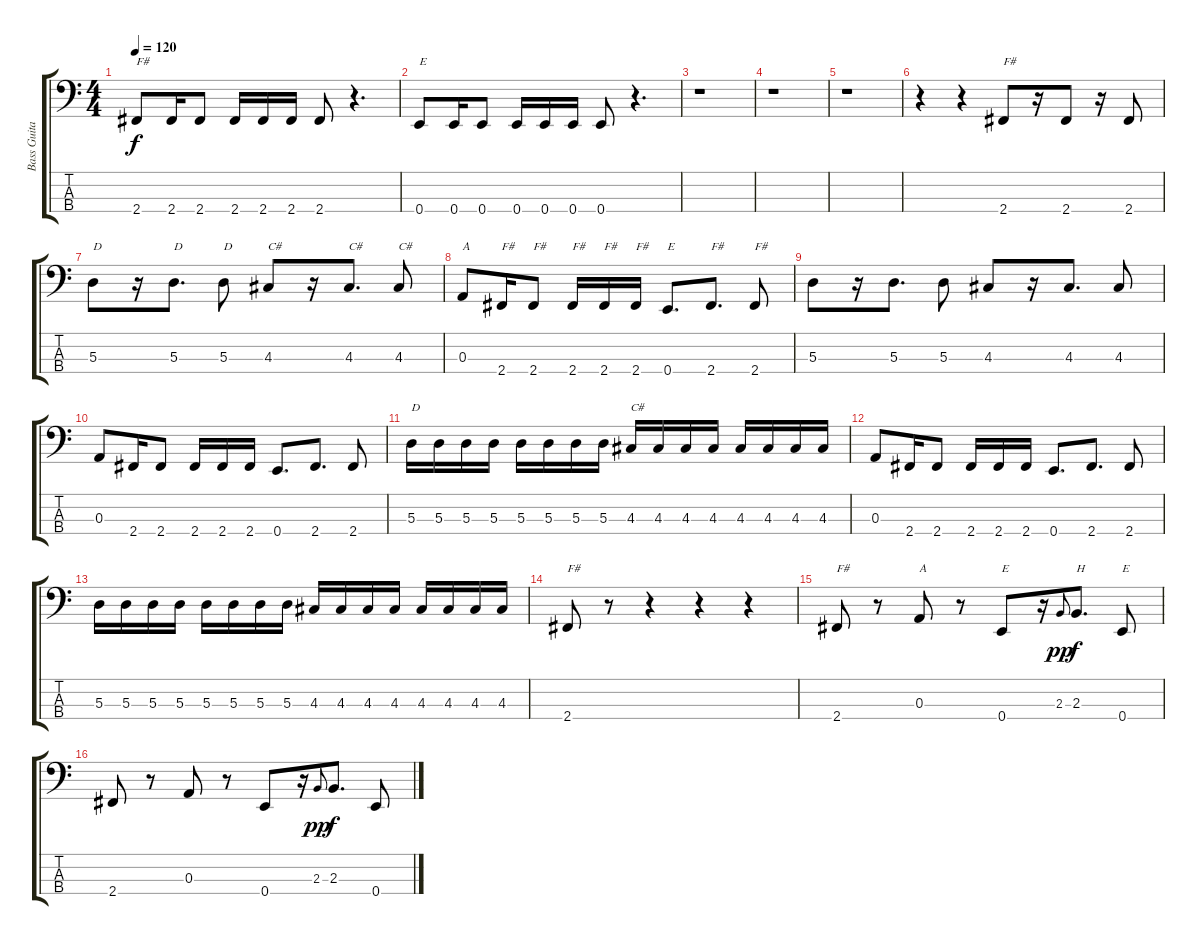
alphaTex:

\track ("Bass Guitar (Kuko)" "Bass Guita") {instrument electricbassfinger}
\staff {score tabs}
\tuning (G2 D2 A1 E1) {hide}
\ts (4 4)
\tempo 120
\clef f4
\ks c
2.4.8{txt "F#" dy f} 2.4.16 2.4.8 2.4.16 2.4.16 2.4.16 2.4.8 r.4{d} |
0.4.8{txt "E"} 0.4.16 0.4.8 0.4.16 0.4.16 0.4.16 0.4.8 r.4{d} |
r.1 |
r.1 |
r.1 |
r.4 r.4 2.4.8{txt "F#"} r.16 2.4.8 r.16 2.4.8 |
5.3.8{txt "D"} r.16 5.3.8{d txt "D"} 5.3.8{txt "D"} 4.3.8{txt "C#"} r.16 4.3.8{d txt "C#"} 4.3.8{txt "C#"} |
0.3.8{txt "A"} 2.4.16{txt "F#"} 2.4.8{txt "F#"} 2.4.16{txt "F#"} 2.4.16{txt "F#"} 2.4.16{txt "F#"} 0.4.8{d txt "E"} 2.4.8{d txt "F#"} 2.4.8{txt "F#"} |
5.3.8 r.16 5.3.8{d} 5.3.8 4.3.8 r.16 4.3.8{d} 4.3.8 |
0.3.8 2.4.16 2.4.8 2.4.16 2.4.16 2.4.16 0.4.8{d} 2.4.8{d} 2.4.8 |
5.3.16{txt "D"} 5.3.16 5.3.16 5.3.16 5.3.16 5.3.16 5.3.16 5.3.16 4.3.16{txt "C#"} 4.3.16 4.3.16 4.3.16 4.3.16 4.3.16 4.3.16 4.3.16 |
0.3.8 2.4.16 2.4.8 2.4.16 2.4.16 2.4.16 0.4.8{d} 2.4.8{d} 2.4.8 |
5.3.16 5.3.16 5.3.16 5.3.16 5.3.16 5.3.16 5.3.16 5.3.16 4.3.16 4.3.16 4.3.16 4.3.16 4.3.16 4.3.16 4.3.16 4.3.16 |
2.4.8{txt "F#"} r.8 r.4 r.4 r.4 |
2.4.8{txt "F#"} r.8 0.3.8{txt "A"} r.8 0.4.8{txt "E"} r.16 2.3.8{gr onbeat dy pp} 2.3.8{d txt "H" dy f} 0.4.8{txt "E"} |
2.4.8 r.8 0.3.8 r.8 0.4.8 r.16 2.3.8{gr onbeat dy pp} 2.3.8{d dy f} 0.4.8
